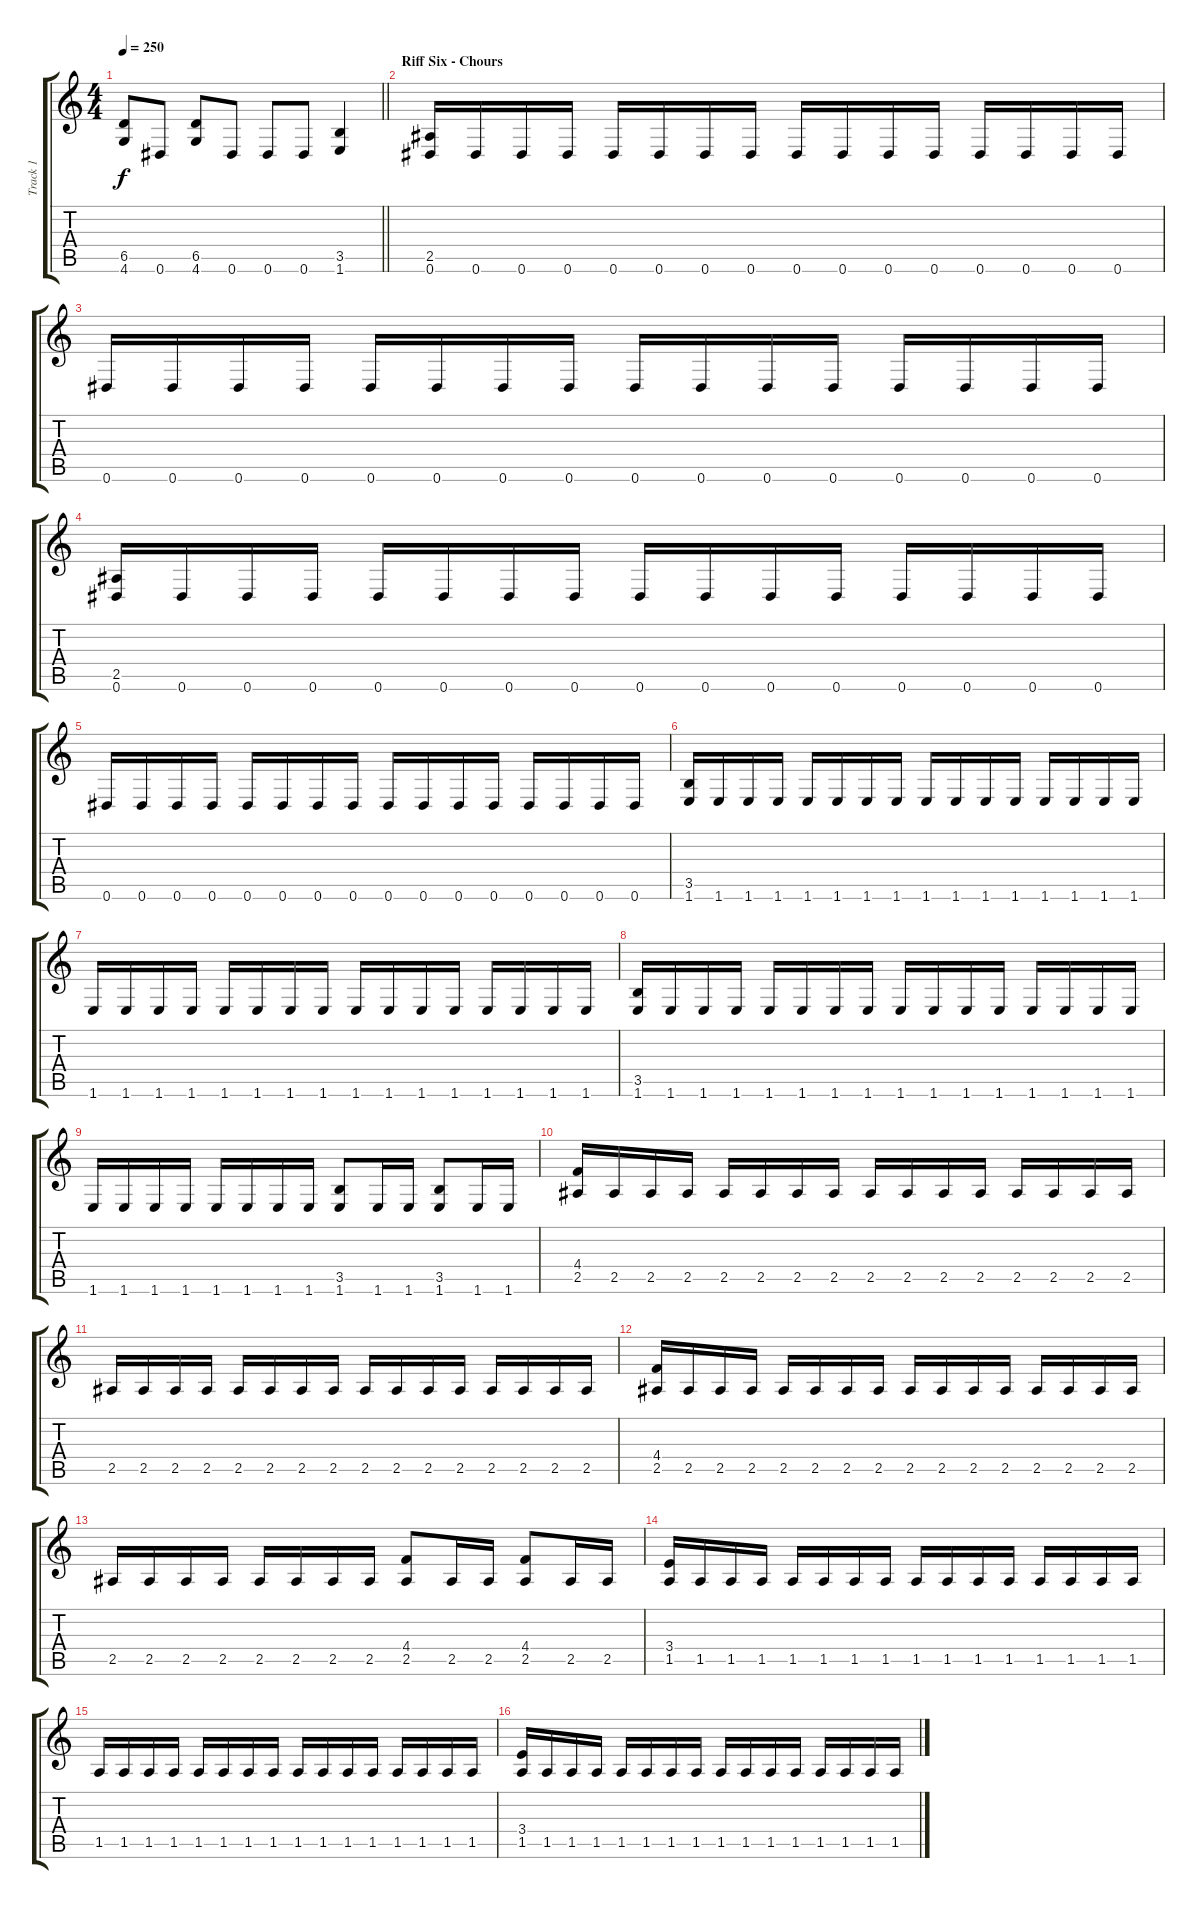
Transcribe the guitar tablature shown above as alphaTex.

\track ("Track 1" "Track 1") {instrument distortionguitar}
\staff {score tabs}
\tuning (Eb4 Bb3 Gb3 Db3 Ab2 Eb2) {hide}
\ts (4 4)
\tempo 250
\clef g2
\barLineRight lightlight
\ks c
(6.5 4.6).8{dy f} 0.6.8 (6.5 4.6).8 0.6.8 0.6.8 0.6.8 (3.5 1.6).4 |
\section ("" "Riff Six - Chours")
(2.5 0.6).16 0.6.16 0.6.16 0.6.16 0.6.16 0.6.16 0.6.16 0.6.16 0.6.16 0.6.16 0.6.16 0.6.16 0.6.16 0.6.16 0.6.16 0.6.16 |
0.6.16 0.6.16 0.6.16 0.6.16 0.6.16 0.6.16 0.6.16 0.6.16 0.6.16 0.6.16 0.6.16 0.6.16 0.6.16 0.6.16 0.6.16 0.6.16 |
(2.5 0.6).16 0.6.16 0.6.16 0.6.16 0.6.16 0.6.16 0.6.16 0.6.16 0.6.16 0.6.16 0.6.16 0.6.16 0.6.16 0.6.16 0.6.16 0.6.16 |
0.6.16 0.6.16 0.6.16 0.6.16 0.6.16 0.6.16 0.6.16 0.6.16 0.6.16 0.6.16 0.6.16 0.6.16 0.6.16 0.6.16 0.6.16 0.6.16 |
(3.5 1.6).16 1.6.16 1.6.16 1.6.16 1.6.16 1.6.16 1.6.16 1.6.16 1.6.16 1.6.16 1.6.16 1.6.16 1.6.16 1.6.16 1.6.16 1.6.16 |
1.6.16 1.6.16 1.6.16 1.6.16 1.6.16 1.6.16 1.6.16 1.6.16 1.6.16 1.6.16 1.6.16 1.6.16 1.6.16 1.6.16 1.6.16 1.6.16 |
(3.5 1.6).16 1.6.16 1.6.16 1.6.16 1.6.16 1.6.16 1.6.16 1.6.16 1.6.16 1.6.16 1.6.16 1.6.16 1.6.16 1.6.16 1.6.16 1.6.16 |
1.6.16 1.6.16 1.6.16 1.6.16 1.6.16 1.6.16 1.6.16 1.6.16 (3.5 1.6).8 1.6.16 1.6.16 (3.5 1.6).8 1.6.16 1.6.16 |
(4.4 2.5).16 2.5.16 2.5.16 2.5.16 2.5.16 2.5.16 2.5.16 2.5.16 2.5.16 2.5.16 2.5.16 2.5.16 2.5.16 2.5.16 2.5.16 2.5.16 |
2.5.16 2.5.16 2.5.16 2.5.16 2.5.16 2.5.16 2.5.16 2.5.16 2.5.16 2.5.16 2.5.16 2.5.16 2.5.16 2.5.16 2.5.16 2.5.16 |
(4.4 2.5).16 2.5.16 2.5.16 2.5.16 2.5.16 2.5.16 2.5.16 2.5.16 2.5.16 2.5.16 2.5.16 2.5.16 2.5.16 2.5.16 2.5.16 2.5.16 |
2.5.16 2.5.16 2.5.16 2.5.16 2.5.16 2.5.16 2.5.16 2.5.16 (4.4 2.5).8 2.5.16 2.5.16 (4.4 2.5).8 2.5.16 2.5.16 |
(3.4 1.5).16 1.5.16 1.5.16 1.5.16 1.5.16 1.5.16 1.5.16 1.5.16 1.5.16 1.5.16 1.5.16 1.5.16 1.5.16 1.5.16 1.5.16 1.5.16 |
1.5.16 1.5.16 1.5.16 1.5.16 1.5.16 1.5.16 1.5.16 1.5.16 1.5.16 1.5.16 1.5.16 1.5.16 1.5.16 1.5.16 1.5.16 1.5.16 |
(3.4 1.5).16 1.5.16 1.5.16 1.5.16 1.5.16 1.5.16 1.5.16 1.5.16 1.5.16 1.5.16 1.5.16 1.5.16 1.5.16 1.5.16 1.5.16 1.5.16
